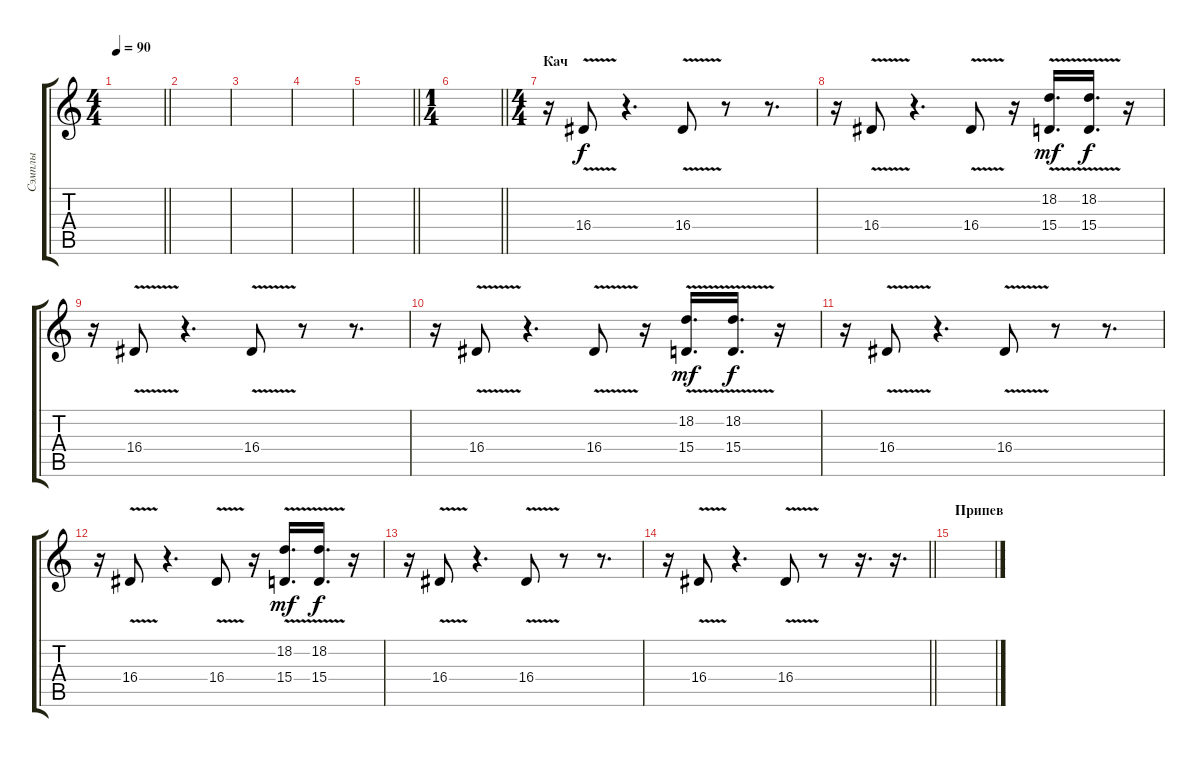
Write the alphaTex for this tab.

\track ("Сэмплы" "Сэмплы") {instrument pad4choir}
\staff {score tabs}
\tuning (Db4 Ab3 E3 B2 Gb2 B1) {hide}
\ts (4 4)
\tempo 90
\clef g2
\barLineRight lightlight
\ks c
|
|
|
|
\barLineRight lightlight
|
\ts (1 4)
\barLineRight lightlight
|
\ts (4 4)
\section ("" "Кач")
r.16 16.4{v}.8 r.4{d} 16.4{v}.8 r.8 r.8{d} |
r.16 16.4{v}.8 r.4{d} 16.4{v}.8 r.16 (18.2{v} 15.4{v}).16{d dy mf} (18.2{v} 15.4{v}).16{d dy f} r.16 |
r.16 16.4{v}.8 r.4{d} 16.4{v}.8 r.8 r.8{d} |
r.16 16.4{v}.8 r.4{d} 16.4{v}.8 r.16 (18.2{v} 15.4{v}).16{d dy mf} (18.2{v} 15.4{v}).16{d dy f} r.16 |
r.16 16.4{v}.8 r.4{d} 16.4{v}.8 r.8 r.8{d} |
r.16 16.4{v}.8 r.4{d} 16.4{v}.8 r.16 (18.2{v} 15.4{v}).16{d dy mf} (18.2{v} 15.4{v}).16{d dy f} r.16 |
r.16 16.4{v}.8 r.4{d} 16.4{v}.8 r.8 r.8{d} |
\barLineRight lightlight
r.16 16.4{v}.8 r.4{d} 16.4{v}.8 r.8 r.16{d} r.16{d} |
\section ("" "Припев")
